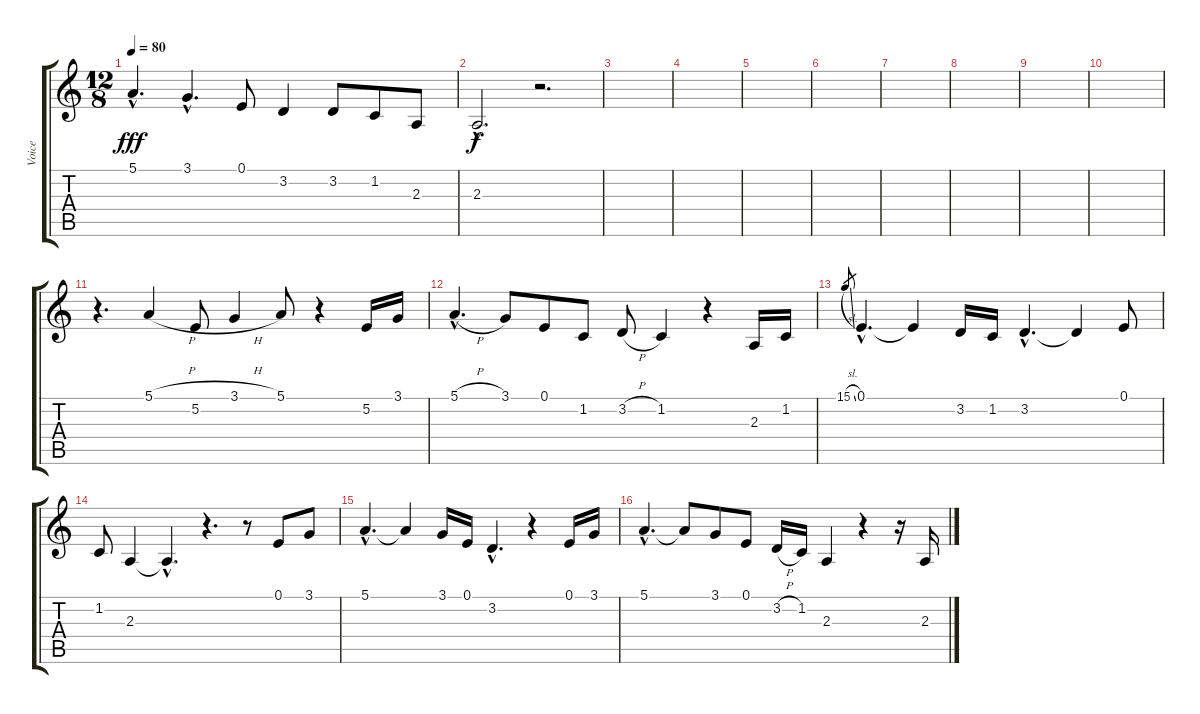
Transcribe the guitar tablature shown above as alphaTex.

\track ("Voice" "Voice") {instrument voiceoohs}
\staff {score tabs}
\tuning (E4 B3 G3 D3 A2 E2) {hide}
\ts (12 8)
\tempo 80
\clef g2
\ks c
5.1{hac}.4{d dy fff} 3.1{hac}.4{d} 0.1.8 3.2.4 3.2.8 1.2.8 2.3.8 |
2.3{hac}.2{d dy f} r.2{d} |
|
|
|
|
|
|
|
|
r.4{d} 5.1{h}.4 5.2.8 3.1{h}.4 5.1.8 r.4 5.2.16 3.1.16 |
5.1{h hac}.4{d} 3.1.8 0.1.8 1.2.8 3.2{h}.8 1.2.4 r.4 2.3.16 1.2.16 |
15.1{sl}.8{gr} 0.1{hac}.4{d} 0.1{t}.4 3.2.16 1.2.16 3.2{hac}.4{d} 3.2{t}.4 0.1.8 |
1.2.8 2.3.4 2.3{hac t}.4{d} r.4{d} r.8 0.1.8 3.1.8 |
5.1{hac}.4{d} 5.1{t}.4 3.1.16 0.1.16 3.2{hac}.4{d} r.4 0.1.16 3.1.16 |
5.1{hac}.4{d} 5.1{t}.8 3.1.8 0.1.8 3.2{h}.16 1.2{ss}.16 2.3.4 r.4 r.16 2.3.16
